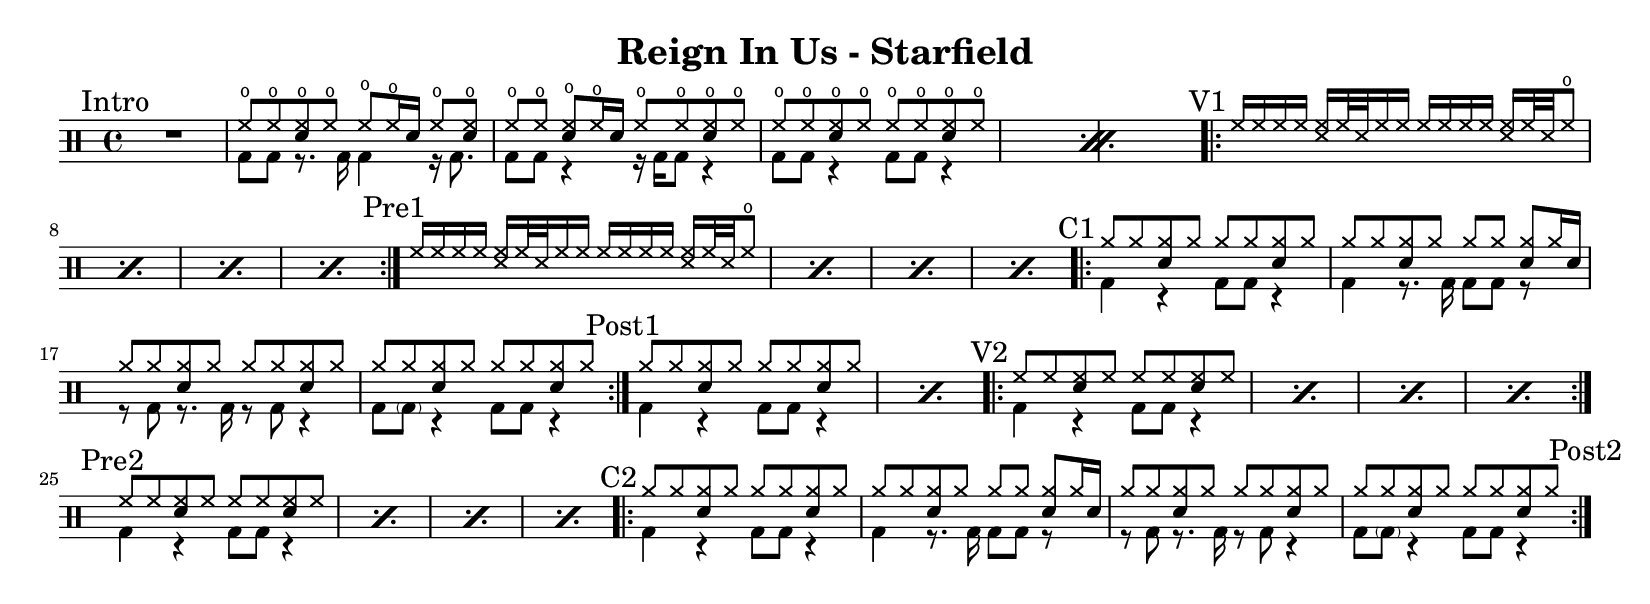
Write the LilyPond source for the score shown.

\version "2.14.2"

\include "english.ly"

\header {
  title = \markup { "Reign In Us - Starfield" }
}

\paper {
  paper-height = 8.5\in
  paper-width = 11\in
  indent = #0
}

myVerseOnePattern = \drummode {
  <<
    {
      hh16 hh hh hh
      <hh ss>16 hh32 ss32 hh16 hh
      hh16 hh hh hh
      <hh ss>16 hh32 ss32 hho8
    } \\ {
    }
  >>
}

myChorusPattern = \drummode {
  <<
    {
      cymr8 cymr <cymr sn> cymr cymr cymr <cymr sn> cymr
    } \\ {
      bd4 r4 bd8 bd8 r4
    }
  >>
  <<
    {
      cymr8 cymr <cymr sn> cymr cymr cymr <cymr sn> cymr16 sn16
    } \\ {
      bd4 r8. bd16 bd8 bd8 r8
    }
  >>
  <<
    {
      cymr8 cymr <cymr sn> cymr cymr cymr <cymr sn> cymr
    } \\ {
      r8 bd8 r8. bd16 r8 bd8 r4
    }
  >>
  <<
    {
      cymr8 cymr <cymr sn> cymr cymr cymr <cymr sn> cymr
    } \\ {
      bd8 <\parenthesize bd>8 r4 bd8 bd r4
    }
  >>
}

myChorusMovement = {
  \repeat volta 2
  \myChorusPattern
}

myVerseTwoPattern = \drummode {
  <<
    {
      hh8 hh <hh sn> hh hh hh <hh sn> hh
    } \\ {
      bd4 r4 bd8 bd8 r4
    }
  >>
}

\score {
  <<
    \compressFullBarRests
    \new DrumStaff <<
      \new DrumVoice = "1" { s1 }
      \new DrumVoice = "2" { s1 }
      \drummode {
        \time 4/4
        
        \mark "Intro"
        R1
        <<
          {
            hho8 hho <hho sn> hho hho hho16 sn16 hho8 <hho sn>
          } \\ {
            bd8 bd r8. bd16 bd4 r16 bd8.
          }
        >>
        \repeat percent 2 {
          <<
            {
              hho8 hho <hho sn> hho16 sn16 hho8 hho <hho sn> hho
            } \\ {
              bd8 bd r4 r16 bd16 bd8 r4
            }
          >>
          <<
            {
              hho8 hho <hho sn> hho hho hho <hho sn> hho
            } \\ {
              bd8 bd r4 bd8 bd r4
            }
          >>
        }
        
        \mark "V1"
        \repeat volta 2
        \repeat percent 4
        \myVerseOnePattern
        
        \mark "Pre1"
        \repeat percent 4
        \myVerseOnePattern
        
        \mark "C1"
        \myChorusMovement
        
        \mark "Post1"
        \repeat percent 2
        <<
          {
            cymr8 cymr <cymr sn> cymr cymr cymr <cymr sn> cymr
          } \\ {
            bd4 r4 bd8 bd8 r4
          }
        >>
        
        \mark "V2"
        \repeat volta 2
        \repeat percent 4
        \myVerseTwoPattern
        
        \mark "Pre2"
        \repeat percent 4
        \myVerseTwoPattern
        
        \mark "C2"
        \myChorusMovement
        
        \mark "Post2"
        %TODO: start here
      }
    >>
  >>
}